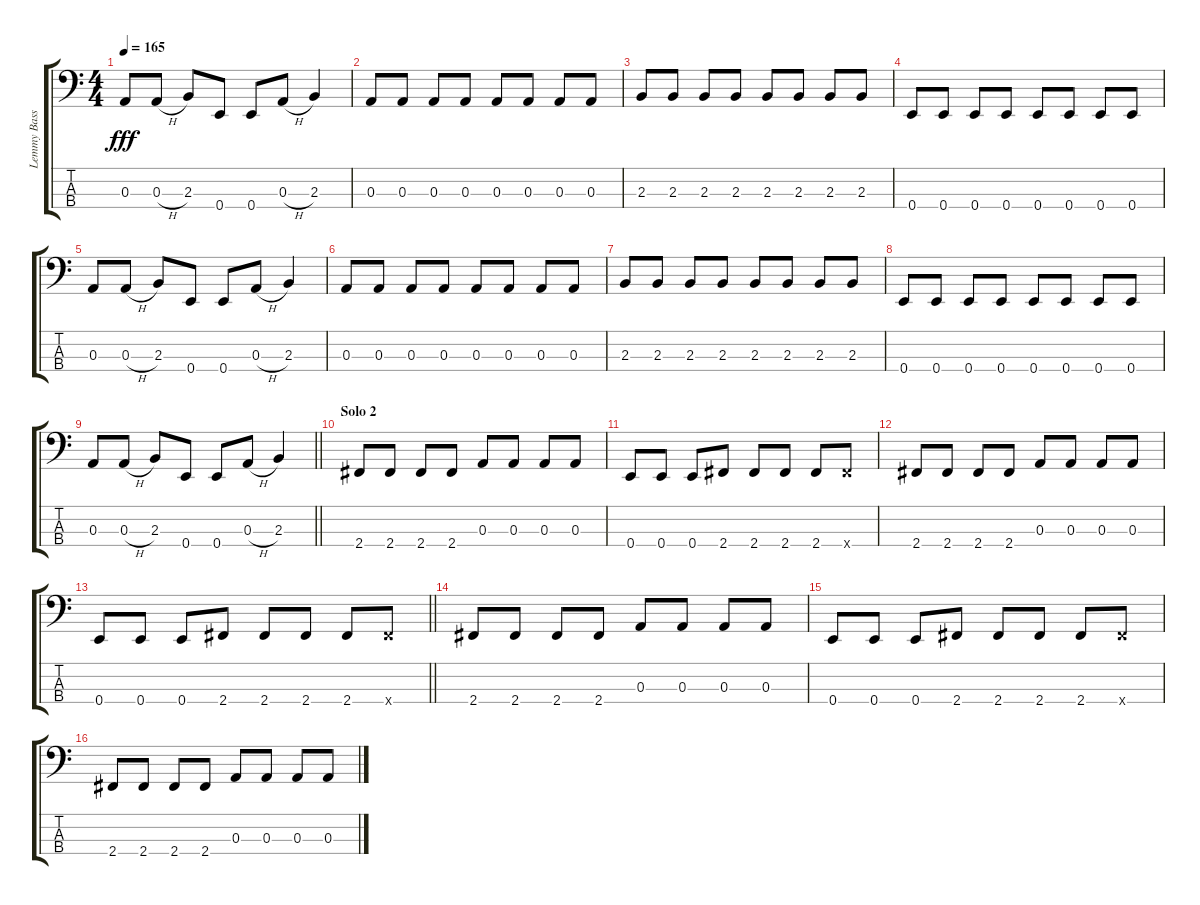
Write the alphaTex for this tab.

\track ("Lemmy Bass" "Lemmy Bass") {instrument electricbassfinger}
\staff {score tabs}
\tuning (G2 D2 A1 E1) {hide}
\ts (4 4)
\tempo 165
\clef f4
\ks c
0.3.8{dy fff} 0.3{h}.8 2.3.8 0.4.8 0.4.8 0.3{h}.8 2.3.4 |
0.3.8 0.3.8 0.3.8 0.3.8 0.3.8 0.3.8 0.3.8 0.3.8 |
2.3.8 2.3.8 2.3.8 2.3.8 2.3.8 2.3.8 2.3.8 2.3.8 |
0.4.8 0.4.8 0.4.8 0.4.8 0.4.8 0.4.8 0.4.8 0.4.8 |
0.3.8 0.3{h}.8 2.3.8 0.4.8 0.4.8 0.3{h}.8 2.3.4 |
0.3.8 0.3.8 0.3.8 0.3.8 0.3.8 0.3.8 0.3.8 0.3.8 |
2.3.8 2.3.8 2.3.8 2.3.8 2.3.8 2.3.8 2.3.8 2.3.8 |
0.4.8 0.4.8 0.4.8 0.4.8 0.4.8 0.4.8 0.4.8 0.4.8 |
\barLineRight lightlight
0.3.8 0.3{h}.8 2.3.8 0.4.8 0.4.8 0.3{h}.8 2.3.4 |
\section ("" "Solo 2")
2.4.8 2.4.8 2.4.8 2.4.8 0.3.8 0.3.8 0.3.8 0.3.8 |
0.4.8 0.4.8 0.4.8 2.4.8 2.4.8 2.4.8 2.4.8 2.4{x}.8 |
2.4.8 2.4.8 2.4.8 2.4.8 0.3.8 0.3.8 0.3.8 0.3.8 |
\barLineRight lightlight
0.4.8 0.4.8 0.4.8 2.4.8 2.4.8 2.4.8 2.4.8 2.4{x}.8 |
2.4.8 2.4.8 2.4.8 2.4.8 0.3.8 0.3.8 0.3.8 0.3.8 |
0.4.8 0.4.8 0.4.8 2.4.8 2.4.8 2.4.8 2.4.8 2.4{x}.8 |
2.4.8 2.4.8 2.4.8 2.4.8 0.3.8 0.3.8 0.3.8 0.3.8
